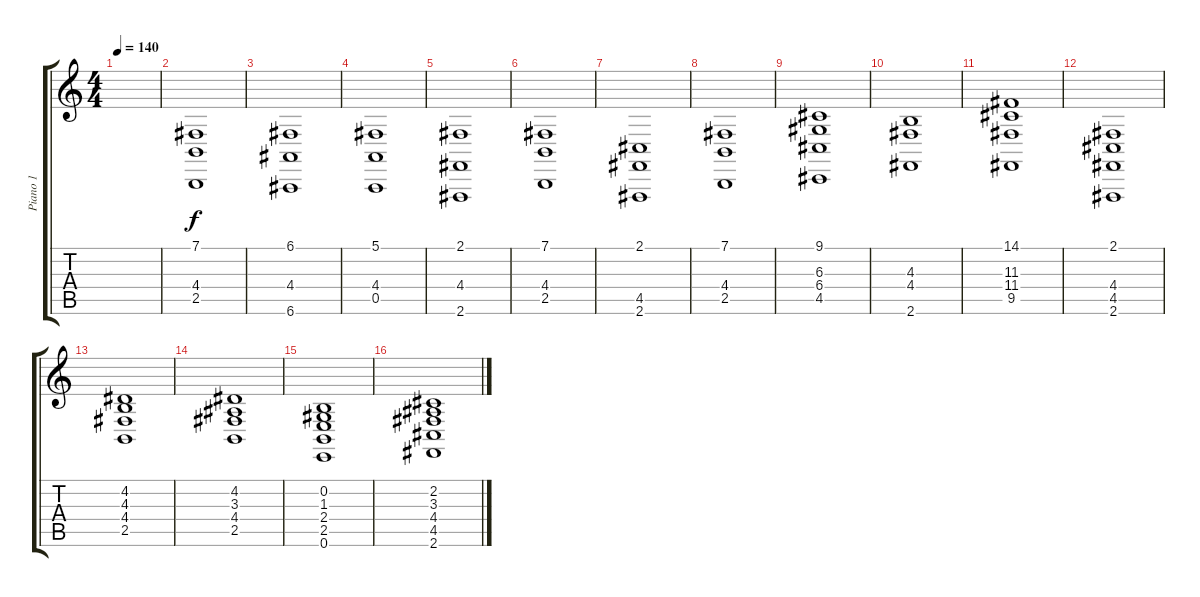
\track ("Piano 1" "Piano 1") {instrument acousticgrandpiano}
\staff {score tabs}
\tuning (E1 B3 G3 D3 A2 E2) {hide}
\ts (4 4)
\tempo 140
\clef g2
\ks c
|
(7.1 4.4 2.5).1 |
(6.1 4.4 6.6).1 |
(5.1 4.4 0.5).1 |
(2.1 4.4 2.6).1 |
(7.1 4.4 2.5).1 |
(2.1 4.5 2.6).1 |
(7.1 4.4 2.5).1 |
(9.1 6.3 6.4 4.5).1 |
(4.3 4.4 2.6).1 |
(14.1 11.3 11.4 9.5).1 |
(2.1 4.4 4.5 2.6).1 |
(4.2 4.3 4.4 2.5).1 |
(4.2 3.3 4.4 2.5).1 |
(0.2 1.3 2.4 2.5 0.6).1 |
(2.2 3.3 4.4 4.5 2.6).1
